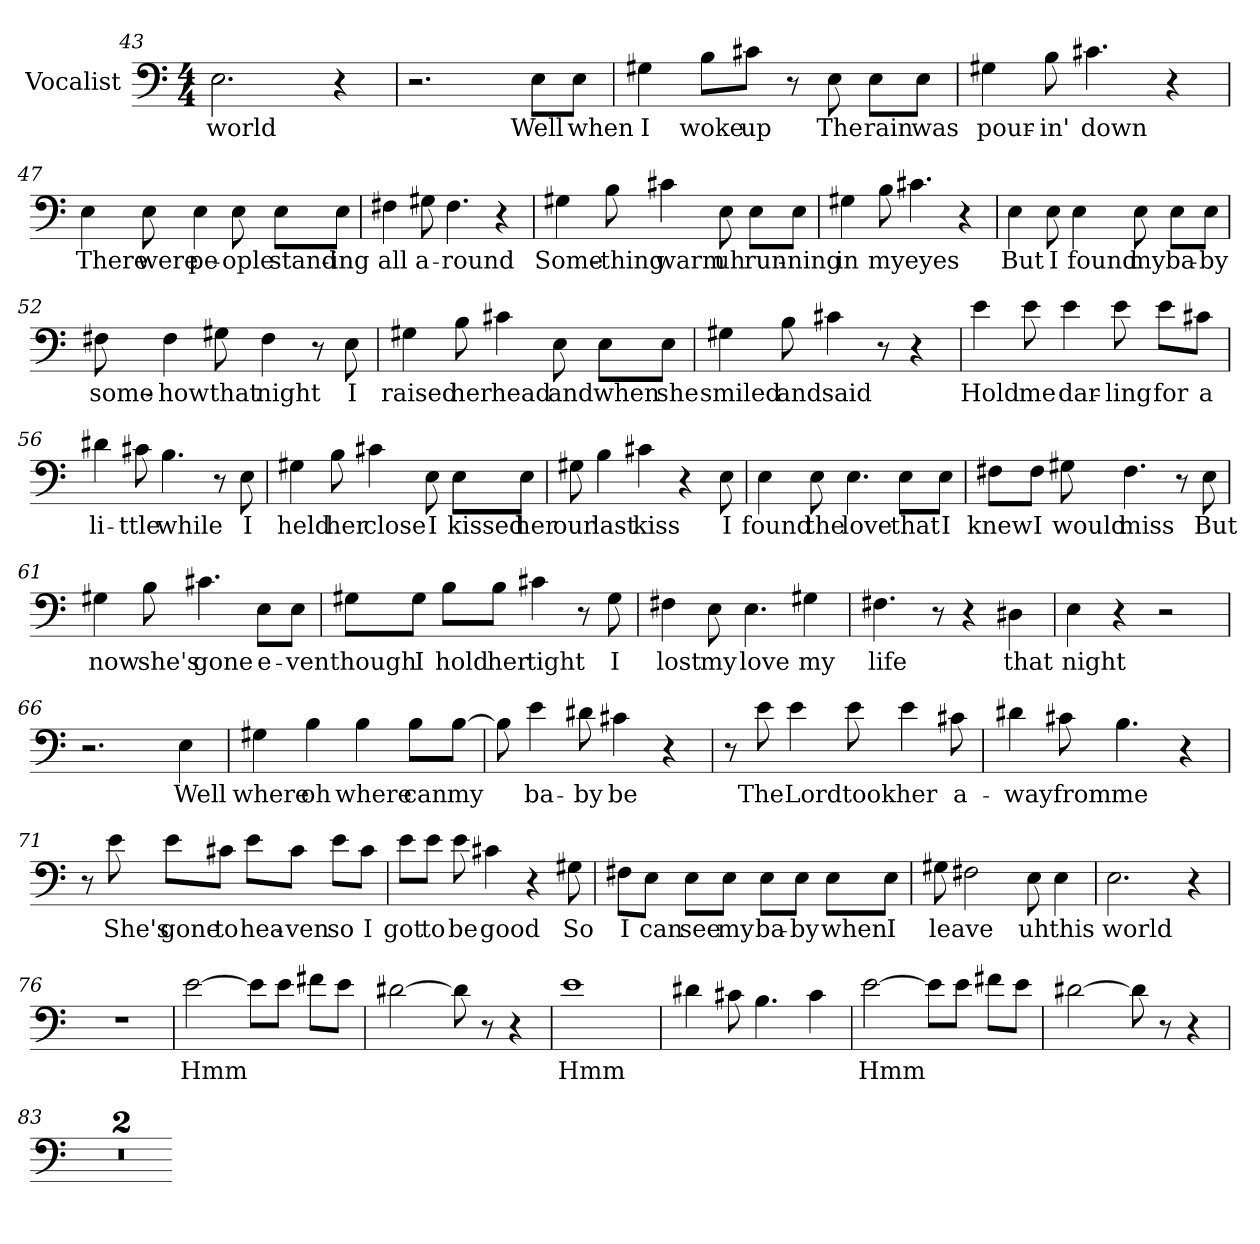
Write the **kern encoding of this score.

**kern	**text
*part1	*part1
*staff1	*staff1
*I"Vocalist	*
*clefF4	*
*M4/4	*
=43	=43
2.E	world
4r	.
=44	=44
2.r	.
8E\L	Well
8E\J	when
=45	=45
4G#X	I
8B\L	woke
8c#X\J	up
8r	.
8E	The
8E\L	rain
8E\J	was
=46	=46
4G#X	pour-
8B	-in'
4.c#X	down
4r	.
=47	=47
4E	There
8E	were
4E	pe-
8E	-ople
8E\L	stand-
8E\J	-ing
=48	=48
4F#X	all
8G#X	a-
4.F#	-round
4r	.
=49	=49
4G#X	Some-
8B	-thing
4c#X	warm
8E	uh
8E\L	run-
8E\J	-ning
=50	=50
4G#X	in
8B	my
4.c#X	eyes
4r	.
=51	=51
4E	But
8E	I
4E	found
8E	my
8E\L	ba-
8E\J	-by
=52	=52
8F#X	some-
4F#	-how
8G#X	that
4F#	night
8r	.
8E	I
=53	=53
4G#X	raised
8B	her
4c#X	head
8E	and
8E\L	when
8E\J	she
=54	=54
4G#X	smiled
8B	and
4c#X	said
8r	.
4r	.
=55	=55
4e	Hold
8e	me
4e	dar-
8e	-ling
8e\L	for
8c#X\J	a
=56	=56
4d#X	li-
8c#X	-ttle
4.B	while
8r	.
8E	I
=57	=57
4G#X	held
8B	her
4c#X	close
8E	I
8E\L	kissed
8E\J	her
=58	=58
8G#X	our
4B	last
4c#X	kiss
4r	.
8E	I
=59	=59
4E	found
8E	the
4.E	love
8E\L	that
8E\J	I
=60	=60
8F#X\L	knew
8F#\J	I
8G#X	would
4.F#	miss
8r	.
8E	But
=61	=61
4G#X	now
8B	she's
4.c#X	gone
8E\L	e-
8E\J	-ven
=62	=62
8G#X\L	though
8G#\J	I
8B\L	hold
8B\J	her
4c#X	tight
8r	.
8G#	I
=63	=63
4F#X	lost
8E	my
4.E	love
4G#X	my
=64	=64
4.F#X	life
8r	.
4r	.
4D#X	that
=65	=65
4E	night
4r	.
2r	.
=66	=66
2.r	.
4E	Well
=67	=67
4G#X	where
4B	oh
4B	where
8B\L	can
[8B\J	my
=68	=68
8B]	_
4e	ba-
8d#X	-by
4c#X	be
4r	.
=69	=69
8r	.
8e	The
4e	Lord
8e	took
4e	her
8c#X	a-
=70	=70
4d#X	-way
8c#X	from
4.B	me
4r	.
=71	=71
8r	.
8e	She's
8e\L	gone
8c#X\J	to
8e\L	hea-
8c#\J	-ven
8e\L	so
8c#\J	I
=72	=72
8e\L	got
8e\J	to
8e	be
4c#X	good
4r	.
8G#X	So
=73	=73
8F#X\L	I
8E\J	can
8E\L	see
8E\J	my
8E\L	ba-
8E\J	-by
8E\L	when
8E\J	I
=74	=74
8G#X	leave
2F#X	_
8E	uh
4E	this
=75	=75
2.E	world
4r	.
=76	=76
1r	.
=77	=77
[2e	Hmm
8e\L]	_
8e\J	_
8f#X\L	_
8e\J	_
=78	=78
[2d#X	_
8d#]	_
8r	.
4r	.
=79	=79
1e	Hmm
=80	=80
4d#X	_
8c#X	_
4.B	_
4c#	_
=81	=81
[2e	Hmm
8e\L]	_
8e\J	_
8f#X\L	_
8e\J	_
=82	=82
[2d#X	_
8d#]	_
8r	.
4r	.
=83	=83
1r	.
=84	=84
1r	.
=-	=-
*-	*-
